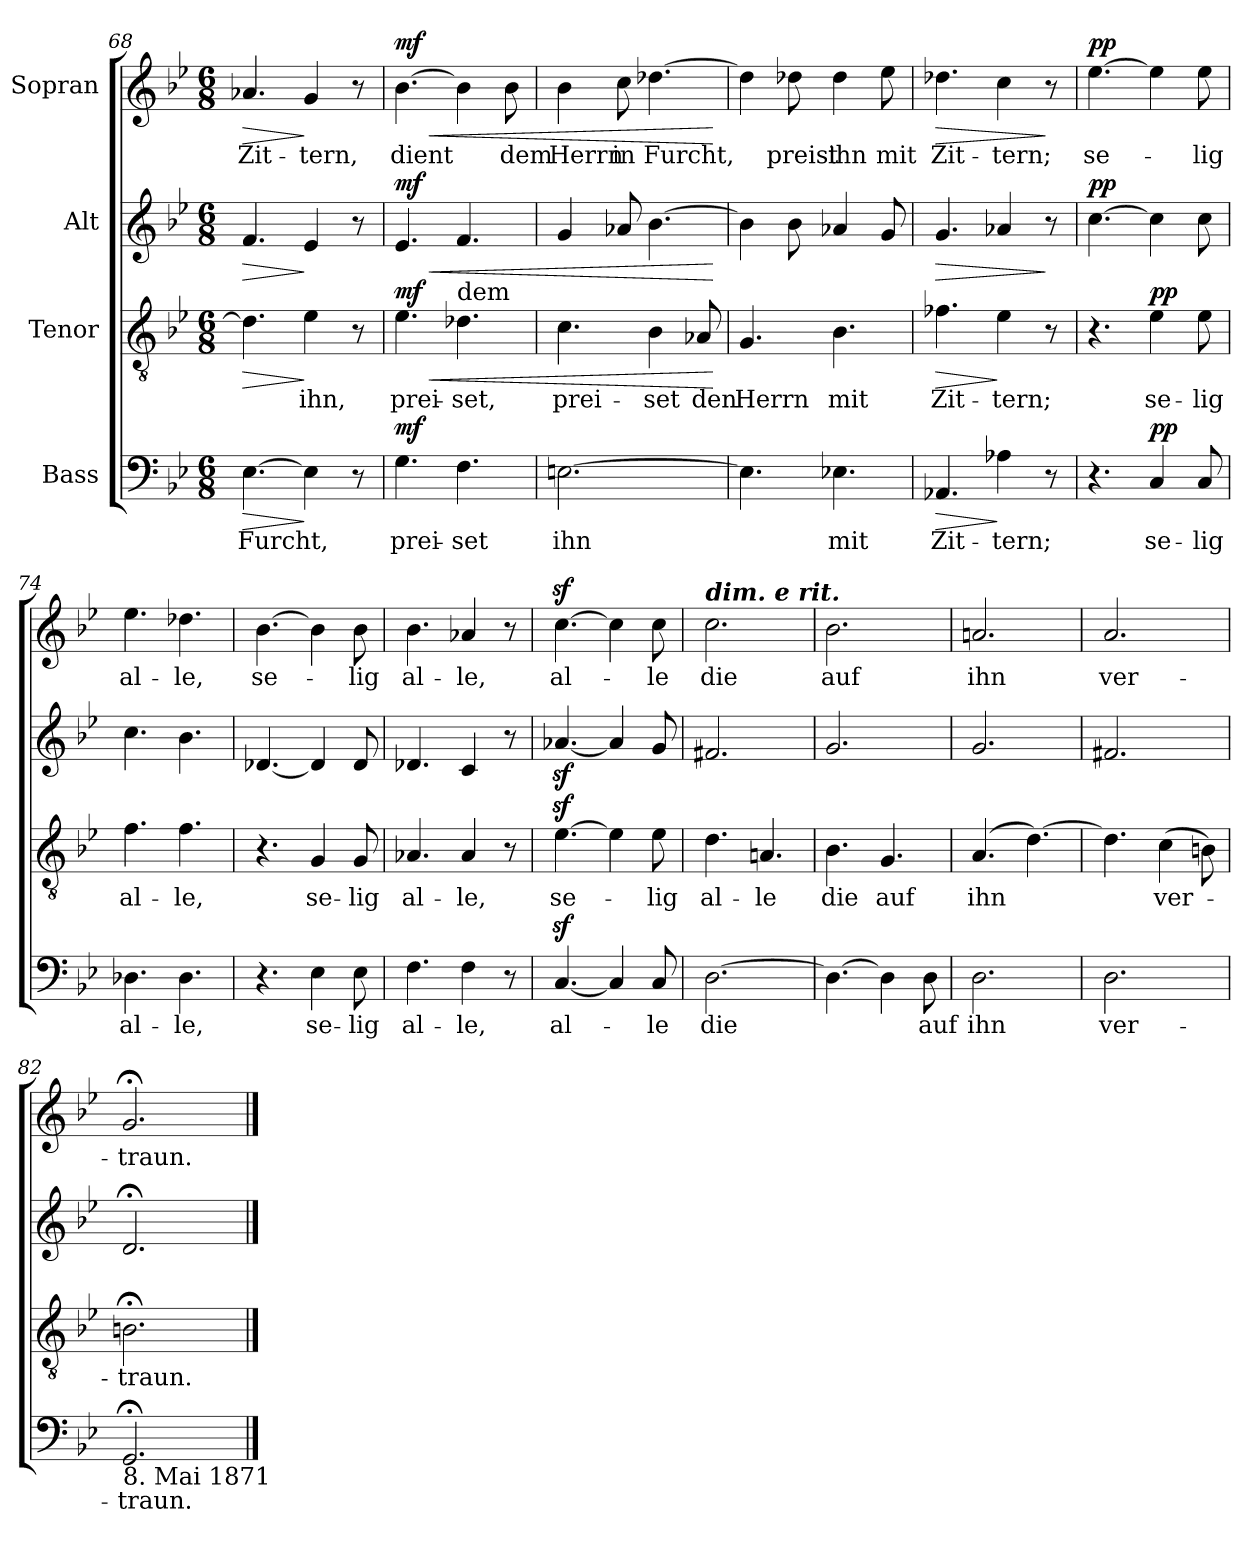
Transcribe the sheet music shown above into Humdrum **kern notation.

**kern	**text	**dynam	**kern	**text	**dynam	**kern	**dynam	**kern	**text	**dynam
*part4	*part4	*part4	*part3	*part3	*part3	*part2	*part2	*part1	*part1	*part1
*staff4	*staff4	*staff4	*staff3	*staff3	*staff3	*staff2	*staff2	*staff1	*staff1	*staff1
*I"Bass	*	*	*I"Tenor	*	*	*I"Alt	*	*I"Sopran	*	*
*clefF4	*	*	*clefGv2	*	*	*clefG2	*	*clefG2	*	*
*k[b-e-]	*	*	*k[b-e-]	*	*	*k[b-e-]	*	*k[b-e-]	*	*
*B-:	*	*	*B-:	*	*	*B-:	*	*B-:	*	*
*M6/8	*	*	*M6/8	*	*	*M6/8	*	*M6/8	*	*
=68	=68	=68	=68	=68	=68	=68	=68	=68	=68	=68
!	!	!LO:HP:b	!	!	!LO:HP:b	!	!LO:HP:b	!	!	!LO:HP:b
[4.E-\	Furcht,	>	4.d\]	.	>	4.f/	>	4.a-X/	Zit-	>
4E-\]	.	]	4e-\	ihn,	]	4e-/	]	4g/	-tern,	]
8r	.	.	8r	.	.	8r	.	8r	.	.
!!LO:LB:g=z
=69	=69	=69	=69	=69	=69	=69	=69	=69	=69	=69
!	!	!LO:DY:a	!	!	!LO:HP:b	!	!LO:HP:b	!	!	!LO:HP:b
!	!	!	!	!	!LO:DY:n=1:a	!	!LO:DY:n=1:a	!	!	!LO:DY:n=1:a
4.G\	prei-	mf	4.e-\	prei-	< mf	4.e-/	< mf	[4.b-\	dient	< mf
!	!	!	!	!	!	!LO:TX:b:t=dem	!	!	!	!
4.F\	-set	.	4.d-X\	-set,	.	4.f/	.	4b-\]	.	.
.	.	.	.	.	.	.	.	8b-\	dem	.
=70	=70	=70	=70	=70	=70	=70	=70	=70	=70	=70
[2.En\	ihn	.	4.c\	prei-	.	4g/	.	4b-\	Herrn	.
.	.	.	.	.	.	8a-X/	.	8cc\	in	.
.	.	.	4B-\	-set	.	[4.b-\	.	[4.dd-X\	Furcht,	.
.	.	.	8A-X/	den	.	.	.	.	.	.
.	.	.	.	.	[	.	[	.	.	[
=71	=71	=71	=71	=71	=71	=71	=71	=71	=71	=71
4.E\]	.	.	4.G/	Herrn	.	4b-\]	.	4dd-\]	.	.
.	.	.	.	.	.	8b-\	.	8dd-X\	preist	.
4.E-X\	mit	.	4.B-\	mit	.	4a-X/	.	4dd-\	ihn	.
.	.	.	.	.	.	8g/	.	8ee-\	mit	.
=72	=72	=72	=72	=72	=72	=72	=72	=72	=72	=72
!	!	!LO:HP:b	!	!	!LO:HP:b	!	!LO:HP:b	!	!	!LO:HP:b
4.AA-X/	Zit-	>	4.f-X\	Zit-	>	4.g/	>	4.dd-X\	Zit-	>
4A-X\	-tern;	]	4e-\	-tern;	]	4a-X/	.	4cc\	-tern;	.
8r	.	.	8r	.	.	8r	]	8r	.	]
=73	=73	=73	=73	=73	=73	=73	=73	=73	=73	=73
!	!	!	!	!	!	!	!LO:DY:a	!	!	!LO:DY:a
4.r	.	.	4.r	.	.	[4.cc\	pp	[4.ee-\	se-	pp
!	!	!LO:DY:a	!	!	!LO:DY:a	!	!	!	!	!
4C/	se-	pp	4e-\	se-	pp	4cc\]	.	4ee-\]	.	.
8C/	-lig	.	8e-\	-lig	.	8cc\	.	8ee-\	-lig	.
=74	=74	=74	=74	=74	=74	=74	=74	=74	=74	=74
4.D-X\	al-	.	4.f\	al-	.	4.cc\	.	4.ee-\	al-	.
4.D-\	-le,	.	4.f\	-le,	.	4.b-\	.	4.dd-X\	-le,	.
!!LO:LB:g=z
=75	=75	=75	=75	=75	=75	=75	=75	=75	=75	=75
4.r	.	.	4.r	.	.	[4.d-X/	.	[4.b-\	se-	.
4E-\	se-	.	4G/	se-	.	4d-/]	.	4b-\]	.	.
8E-\	-lig	.	8G/	-lig	.	8d-/	.	8b-\	-lig	.
=76	=76	=76	=76	=76	=76	=76	=76	=76	=76	=76
4.F\	al-	.	4.A-X/	al-	.	4.d-X/	.	4.b-\	al-	.
4F\	-le,	.	4A-/	-le,	.	4c/	.	4a-X/	-le,	.
8r	.	.	8r	.	.	8r	.	8r	.	.
=77	=77	=77	=77	=77	=77	=77	=77	=77	=77	=77
[4.Cz>/	al-	.	[4.e-z>\	se-	.	[4.a-Xz>/	.	[4.ccz>\	al-	.
4C/]	.	.	4e-\]	.	.	4a-/]	.	4cc\]	.	.
8C/	-le	.	8e-\	-lig	.	8g/	.	8cc\	-le	.
=78	=78	=78	=78	=78	=78	=78	=78	=78	=78	=78
!	!	!	!	!	!	!	!	!LO:TX:a:Bi:t=dim.  e  rit.	!	!
[2.D\	die	.	4.d\	al-	.	2.f#X/	.	2.cc\	die	.
.	.	.	4.An/	-le	.	.	.	.	.	.
=79	=79	=79	=79	=79	=79	=79	=79	=79	=79	=79
4.D\_	.	.	4.B-\	die	.	2.g/	.	2.b-\	auf	.
4D\]	.	.	4.G/	auf	.	.	.	.	.	.
8D\	auf	.	.	.	.	.	.	.	.	.
=80	=80	=80	=80	=80	=80	=80	=80	=80	=80	=80
2.D\	ihn	.	(4.A/	ihn	.	2.g/	.	2.an/	ihn	.
.	.	.	[4.d\)	.	.	.	.	.	.	.
=81	=81	=81	=81	=81	=81	=81	=81	=81	=81	=81
2.D\	ver-	.	4.d\]	.	.	2.f#X/	.	2.a/	ver-	.
.	.	.	(>4c\	ver-	.	.	.	.	.	.
.	.	.	8Bn\)	.	.	.	.	.	.	.
=82	=82	=82	=82	=82	=82	=82	=82	=82	=82	=82
!LO:TX:b:t=8. Mai 1871	!	!	!	!	!	!	!	!	!	!
2.GG;</	-traun.	.	2.Bn;<\	-traun.	.	2.d;</	.	2.g;</	-traun.	.
==	==	==	==	==	==	==	==	==	==	==
*-	*-	*-	*-	*-	*-	*-	*-	*-	*-	*-
